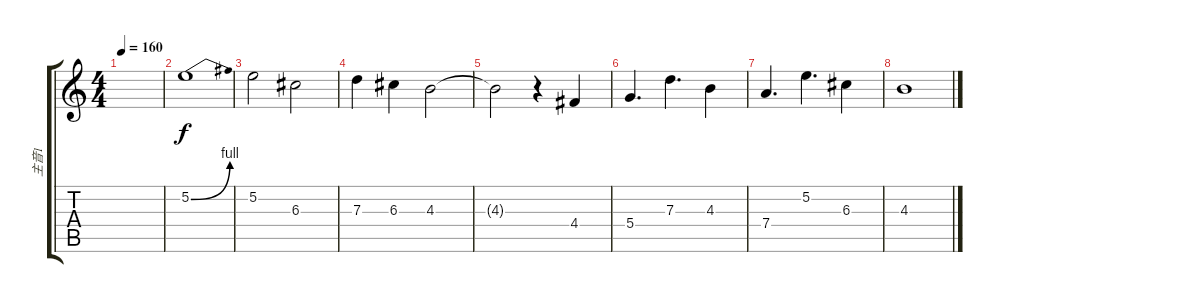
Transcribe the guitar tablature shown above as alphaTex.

\track ("主音1" "主音1") {instrument overdrivenguitar}
\staff {score tabs}
\tuning (E4 B3 G3 D3 A2 E2) {hide}
\ts (4 4)
\tempo 160
\clef g2
\ks c
|
5.2{be (bend 0 0 60 4)}.1 |
5.2.2 6.3.2 |
7.3.4 6.3.4 4.3.2 |
4.3{t}.2 r.4 4.4.4 |
5.4.4{d} 7.3.4{d} 4.3.4 |
7.4.4{d} 5.2.4{d} 6.3.4 |
4.3.1
